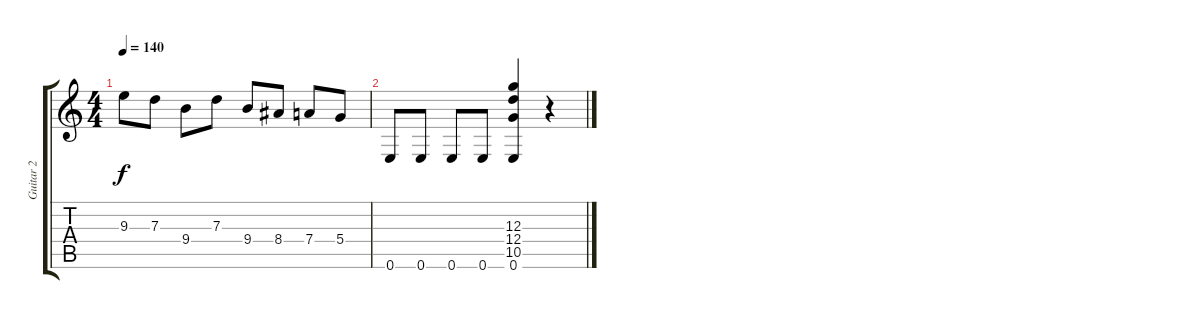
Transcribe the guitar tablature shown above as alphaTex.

\track ("Guitar 2" "Guitar 2") {mute instrument overdrivenguitar}
\staff {score tabs}
\tuning (E4 B3 G3 D3 A2 E2) {hide}
\ts (4 4)
\tempo 140
\clef g2
\ks c
9.3.8{dy f} 7.3.8 9.4.8 7.3.8 9.4.8 8.4.8 7.4.8 5.4.8 |
0.6.8 0.6.8 0.6.8 0.6.8 (12.3 12.4 10.5 0.6).4 r.4
